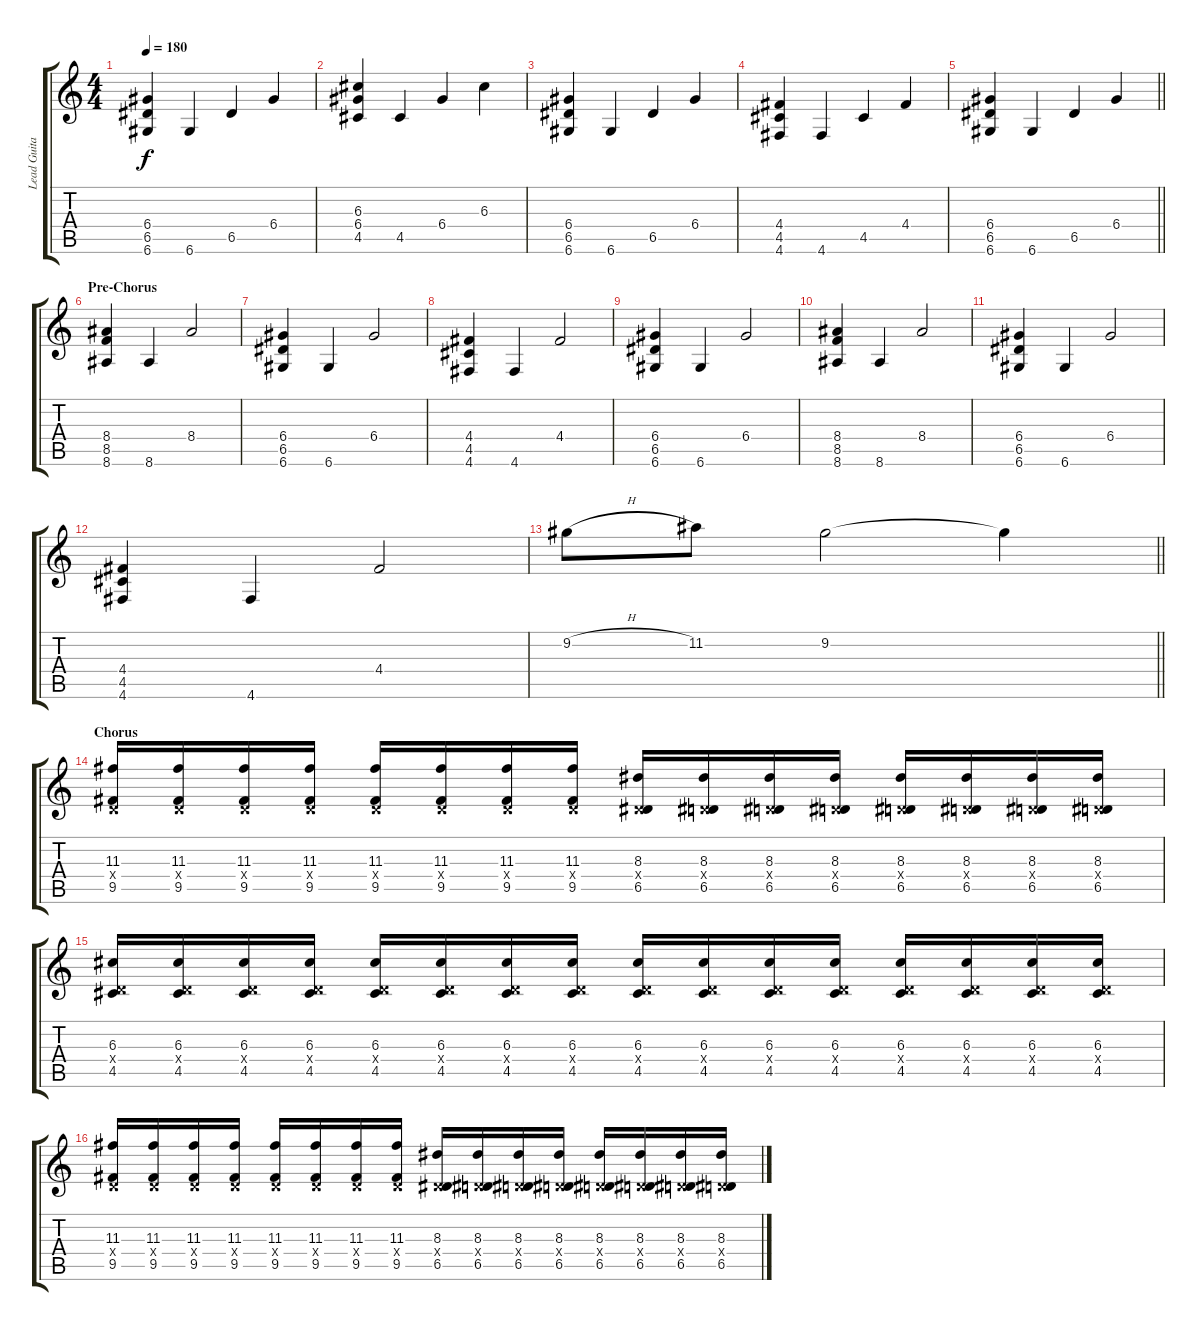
\track ("Lead Guitar 1" "Lead Guita") {instrument overdrivenguitar}
\staff {score tabs}
\tuning (E4 B3 G3 D3 A2 D2) {hide}
\ts (4 4)
\tempo 180
\clef g2
\ks c
(6.4 6.5 6.6).4{dy f} 6.6.4 6.5.4 6.4.4 |
(6.3 6.4 4.5).4 4.5.4 6.4.4 6.3.4 |
(6.4 6.5 6.6).4 6.6.4 6.5.4 6.4.4 |
(4.4 4.5 4.6).4 4.6.4 4.5.4 4.4.4 |
\barLineRight lightlight
(6.4 6.5 6.6).4 6.6.4 6.5.4 6.4.4 |
\section ("" "Pre-Chorus")
(8.4 8.5 8.6).4 8.6.4 8.4.2 |
(6.4 6.5 6.6).4 6.6.4 6.4.2 |
(4.4 4.5 4.6).4 4.6.4 4.4.2 |
(6.4 6.5 6.6).4 6.6.4 6.4.2 |
(8.4 8.5 8.6).4 8.6.4 8.4.2 |
(6.4 6.5 6.6).4 6.6.4 6.4.2 |
(4.4 4.5 4.6).4 4.6.4 4.4.2 |
\barLineRight lightlight
9.2{h}.8 11.2.8 9.2.2 9.2{t}.4 |
\section ("" "Chorus")
(11.3 0.4{x} 9.5).16 (11.3 0.4{x} 9.5).16 (11.3 0.4{x} 9.5).16 (11.3 0.4{x} 9.5).16 (11.3 0.4{x} 9.5).16 (11.3 0.4{x} 9.5).16 (11.3 0.4{x} 9.5).16 (11.3 0.4{x} 9.5).16 (8.3 0.4{x} 6.5).16 (8.3 0.4{x} 6.5).16 (8.3 0.4{x} 6.5).16 (8.3 0.4{x} 6.5).16 (8.3 0.4{x} 6.5).16 (8.3 0.4{x} 6.5).16 (8.3 0.4{x} 6.5).16 (8.3 0.4{x} 6.5).16 |
(6.3 0.4{x} 4.5).16 (6.3 0.4{x} 4.5).16 (6.3 0.4{x} 4.5).16 (6.3 0.4{x} 4.5).16 (6.3 0.4{x} 4.5).16 (6.3 0.4{x} 4.5).16 (6.3 0.4{x} 4.5).16 (6.3 0.4{x} 4.5).16 (6.3 0.4{x} 4.5).16 (6.3 0.4{x} 4.5).16 (6.3 0.4{x} 4.5).16 (6.3 0.4{x} 4.5).16 (6.3 0.4{x} 4.5).16 (6.3 0.4{x} 4.5).16 (6.3 0.4{x} 4.5).16 (6.3 0.4{x} 4.5).16 |
(11.3 0.4{x} 9.5).16 (11.3 0.4{x} 9.5).16 (11.3 0.4{x} 9.5).16 (11.3 0.4{x} 9.5).16 (11.3 0.4{x} 9.5).16 (11.3 0.4{x} 9.5).16 (11.3 0.4{x} 9.5).16 (11.3 0.4{x} 9.5).16 (8.3 0.4{x} 6.5).16 (8.3 0.4{x} 6.5).16 (8.3 0.4{x} 6.5).16 (8.3 0.4{x} 6.5).16 (8.3 0.4{x} 6.5).16 (8.3 0.4{x} 6.5).16 (8.3 0.4{x} 6.5).16 (8.3 0.4{x} 6.5).16
